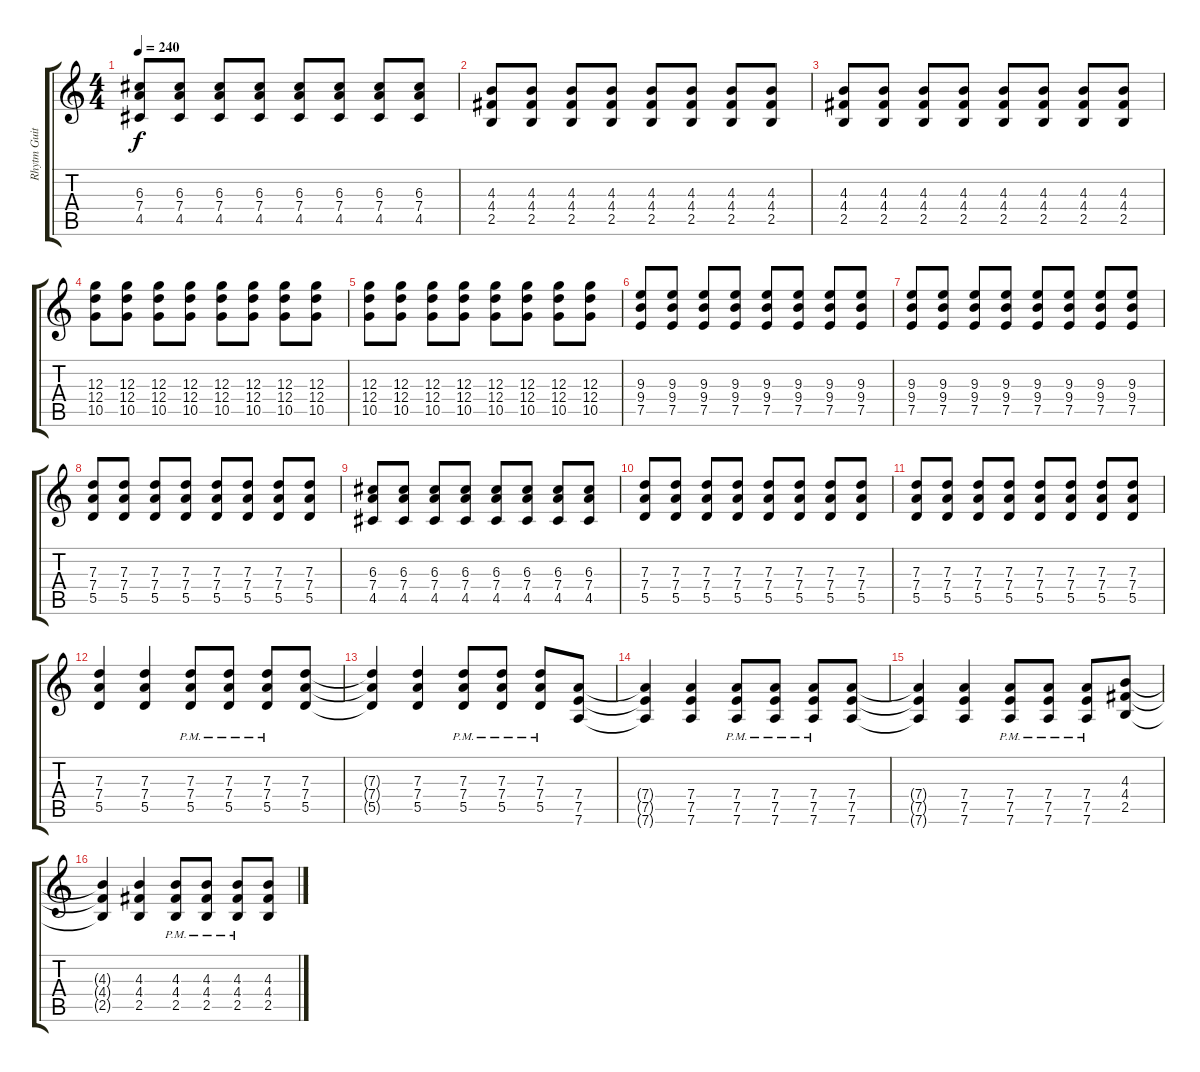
\track ("Rhytm Guitar" "Rhytm Guit") {instrument distortionguitar}
\staff {score tabs}
\tuning (E4 B3 G3 D3 A2 D2) {hide}
\ts (4 4)
\tempo 240
\clef g2
\ks c
(6.3 7.4 4.5).8{dy f} (6.3 7.4 4.5).8 (6.3 7.4 4.5).8 (6.3 7.4 4.5).8 (6.3 7.4 4.5).8 (6.3 7.4 4.5).8 (6.3 7.4 4.5).8 (6.3 7.4 4.5).8 |
(4.3 4.4 2.5).8 (4.3 4.4 2.5).8 (4.3 4.4 2.5).8 (4.3 4.4 2.5).8 (4.3 4.4 2.5).8 (4.3 4.4 2.5).8 (4.3 4.4 2.5).8 (4.3 4.4 2.5).8 |
(4.3 4.4 2.5).8 (4.3 4.4 2.5).8 (4.3 4.4 2.5).8 (4.3 4.4 2.5).8 (4.3 4.4 2.5).8 (4.3 4.4 2.5).8 (4.3 4.4 2.5).8 (4.3 4.4 2.5).8 |
(12.3 12.4 10.5).8 (12.3 12.4 10.5).8 (12.3 12.4 10.5).8 (12.3 12.4 10.5).8 (12.3 12.4 10.5).8 (12.3 12.4 10.5).8 (12.3 12.4 10.5).8 (12.3 12.4 10.5).8 |
(12.3 12.4 10.5).8 (12.3 12.4 10.5).8 (12.3 12.4 10.5).8 (12.3 12.4 10.5).8 (12.3 12.4 10.5).8 (12.3 12.4 10.5).8 (12.3 12.4 10.5).8 (12.3 12.4 10.5).8 |
(9.3 9.4 7.5).8 (9.3 9.4 7.5).8 (9.3 9.4 7.5).8 (9.3 9.4 7.5).8 (9.3 9.4 7.5).8 (9.3 9.4 7.5).8 (9.3 9.4 7.5).8 (9.3 9.4 7.5).8 |
(9.3 9.4 7.5).8 (9.3 9.4 7.5).8 (9.3 9.4 7.5).8 (9.3 9.4 7.5).8 (9.3 9.4 7.5).8 (9.3 9.4 7.5).8 (9.3 9.4 7.5).8 (9.3 9.4 7.5).8 |
(7.3 7.4 5.5).8 (7.3 7.4 5.5).8 (7.3 7.4 5.5).8 (7.3 7.4 5.5).8 (7.3 7.4 5.5).8 (7.3 7.4 5.5).8 (7.3 7.4 5.5).8 (7.3 7.4 5.5).8 |
(6.3 7.4 4.5).8 (6.3 7.4 4.5).8 (6.3 7.4 4.5).8 (6.3 7.4 4.5).8 (6.3 7.4 4.5).8 (6.3 7.4 4.5).8 (6.3 7.4 4.5).8 (6.3 7.4 4.5).8 |
(7.3 7.4 5.5).8 (7.3 7.4 5.5).8 (7.3 7.4 5.5).8 (7.3 7.4 5.5).8 (7.3 7.4 5.5).8 (7.3 7.4 5.5).8 (7.3 7.4 5.5).8 (7.3 7.4 5.5).8 |
(7.3 7.4 5.5).8 (7.3 7.4 5.5).8 (7.3 7.4 5.5).8 (7.3 7.4 5.5).8 (7.3 7.4 5.5).8 (7.3 7.4 5.5).8 (7.3 7.4 5.5).8 (7.3 7.4 5.5).8 |
(7.3 7.4 5.5).4 (7.3 7.4 5.5).4 (7.3{pm} 7.4{pm} 5.5{pm}).8 (7.3{pm} 7.4{pm} 5.5{pm}).8 (7.3{pm} 7.4{pm} 5.5{pm}).8 (7.3 7.4 5.5).8 |
(7.3{t} 7.4{t} 5.5{t}).4 (7.3 7.4 5.5).4 (7.3{pm} 7.4{pm} 5.5{pm}).8 (7.3{pm} 7.4{pm} 5.5{pm}).8 (7.3{pm} 7.4{pm} 5.5{pm}).8 (7.4 7.5 7.6).8 |
(7.4{t} 7.5{t} 7.6{t}).4 (7.4 7.5 7.6).4 (7.4{pm} 7.5{pm} 7.6{pm}).8 (7.4{pm} 7.5{pm} 7.6{pm}).8 (7.4{pm} 7.5{pm} 7.6{pm}).8 (7.4 7.5 7.6).8 |
(7.4{t} 7.5{t} 7.6{t}).4 (7.4 7.5 7.6).4 (7.4{pm} 7.5{pm} 7.6{pm}).8 (7.4{pm} 7.5{pm} 7.6{pm}).8 (7.4{pm} 7.5{pm} 7.6{pm}).8 (4.3 4.4 2.5).8 |
(4.3{t} 4.4{t} 2.5{t}).4 (4.3 4.4 2.5).4 (4.3{pm} 4.4{pm} 2.5{pm}).8 (4.3{pm} 4.4{pm} 2.5{pm}).8 (4.3{pm} 4.4{pm} 2.5{pm}).8 (4.3 4.4 2.5).8
